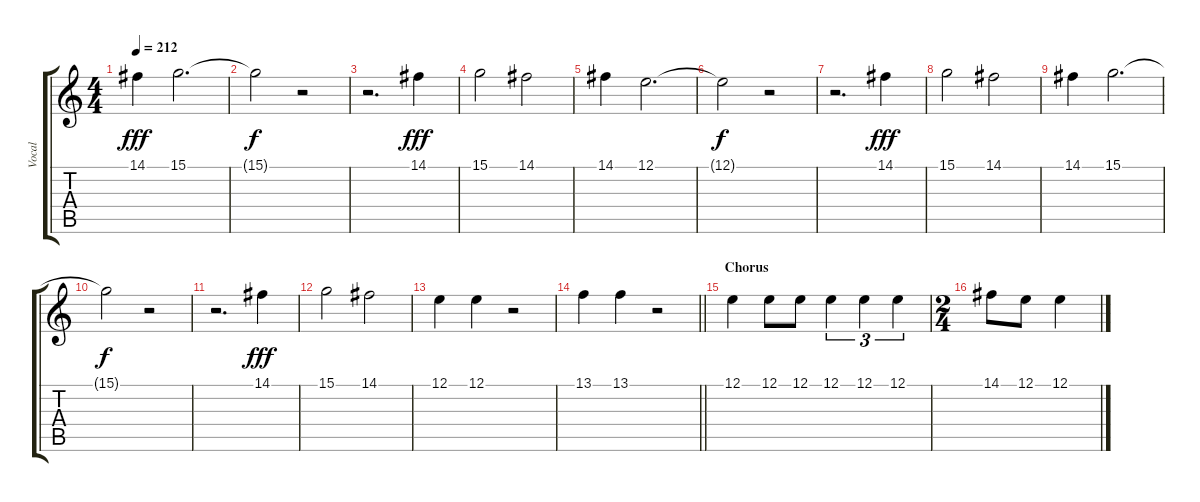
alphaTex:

\track ("Vocal" "Vocal") {instrument lead1square}
\staff {score tabs}
\tuning (E4 B3 G3 D3 A2 E2) {hide}
\ts (4 4)
\tempo 212
\clef g2
\ks c
14.1.4{dy fff} 15.1.2{d} |
15.1{t}.2{dy f} r.2 |
r.2{d} 14.1.4{dy fff} |
15.1.2 14.1.2 |
14.1.4 12.1.2{d} |
12.1{t}.2{dy f} r.2 |
r.2{d} 14.1.4{dy fff} |
15.1.2 14.1.2 |
14.1.4 15.1.2{d} |
15.1{t}.2{dy f} r.2 |
r.2{d} 14.1.4{dy fff} |
15.1.2 14.1.2 |
12.1.4 12.1.4 r.2 |
\barLineRight lightlight
13.1.4 13.1.4 r.2 |
\section ("" "Chorus")
12.1.4 12.1.8 12.1.8 12.1.4{tu (3 2)} 12.1.4{tu (3 2)} 12.1.4{tu (3 2)} |
\ts (2 4)
14.1.8 12.1.8 12.1.4
